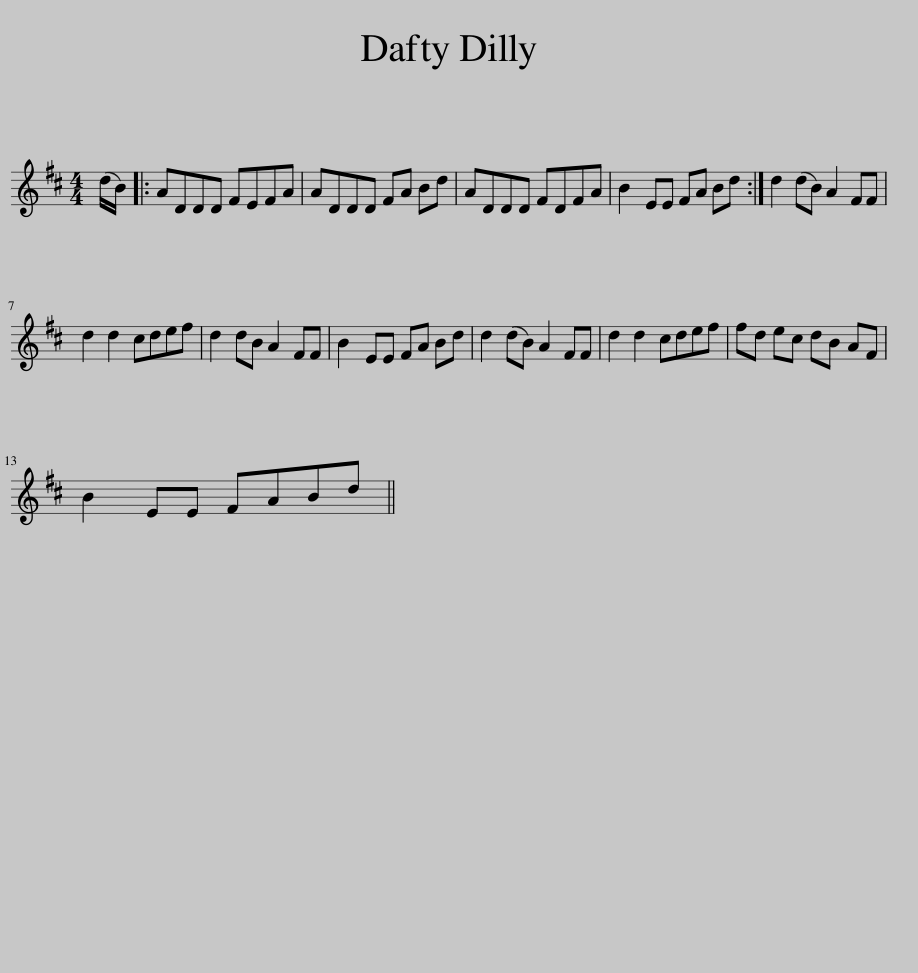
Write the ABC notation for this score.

X:1
L:1/8
M:4/4
I:linebreak $
K:D
V:1 treble
V:1
 (d/B/) |: ADDD FEFA | ADDD FA Bd | ADDD FDFA | B2 EE FA Bd :| %5
 d2 (dB) A2 FF |$ d2 d2 cdef | d2 dB A2 FF | B2 EE FA Bd | d2 (dB) A2 FF | %10
 d2 d2 cdef | fd ec dB AF |$ B2 EE FABd || %13
